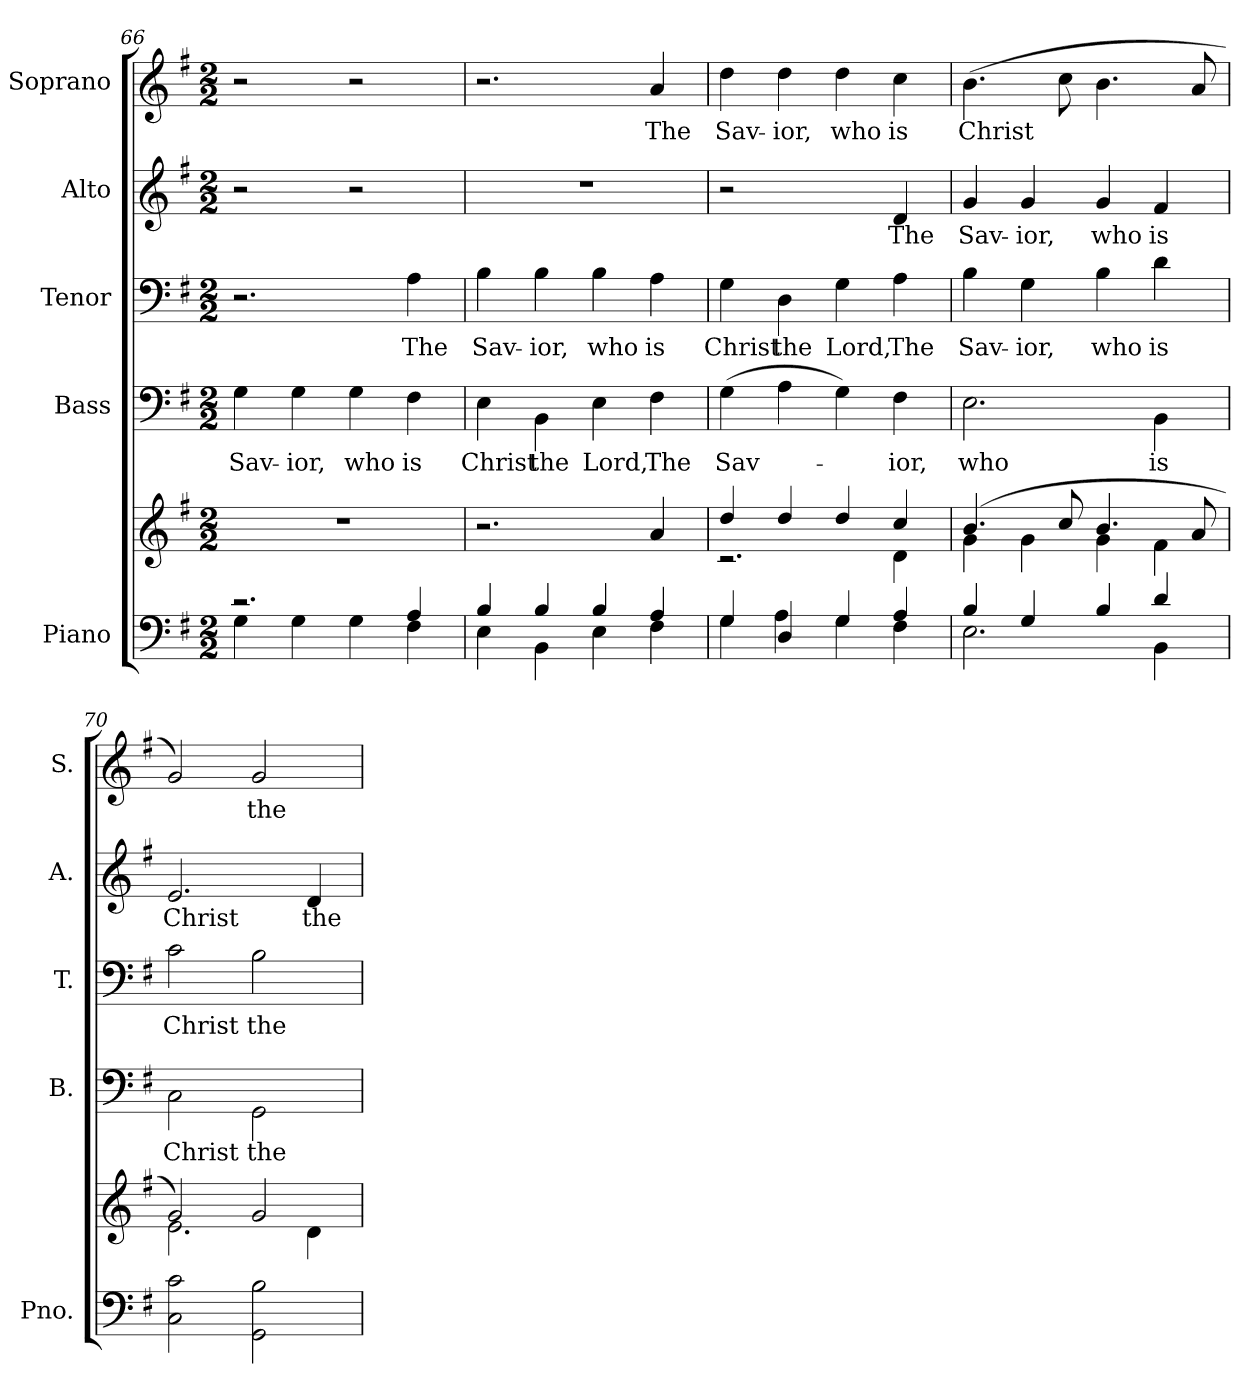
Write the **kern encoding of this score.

**kern	**kern	**kern	**text	**kern	**text	**kern	**text	**kern	**text
*part5	*part5	*part4	*part4	*part3	*part3	*part2	*part2	*part1	*part1
*staff6	*staff5	*staff4	*staff4	*staff3	*staff3	*staff2	*staff2	*staff1	*staff1
*I"Piano	*	*I"Bass	*	*I"Tenor	*	*I"Alto	*	*I"Soprano	*
*I'Pno.	*	*I'B.	*	*I'T.	*	*I'A.	*	*I'S.	*
!!LO:PB:g=z
*clefF4	*clefG2	*clefF4	*	*clefF4	*	*clefG2	*	*clefG2	*
*k[f#]	*k[f#]	*k[f#]	*	*k[f#]	*	*k[f#]	*	*k[f#]	*
*G:	*G:	*G:	*	*G:	*	*G:	*	*G:	*
*M2/2	*M2/2	*M2/2	*	*M2/2	*	*M2/2	*	*M2/2	*
=66	=66	=66	=66	=66	=66	=66	=66	=66	=66
*^	*	*	*	*	*	*	*	*	*
!	!	!	!	!LO:LY:b:color=#000000	!	!	!	!	!	!
2.r	4Gi\	1r	4Gi\	Sav-	2.r	.	2r	.	2r	.
!	!	!	!	!LO:LY:b:color=#000000	!	!	!	!	!	!
.	4Gi\	.	4Gi\	-ior,	.	.	.	.	.	.
!	!	!	!	!LO:LY:b:color=#000000	!	!	!	!	!	!
.	4Gi\	.	4Gi\	who	.	.	2r	.	2r	.
!	!	!	!	!LO:LY:b:color=#000000	!	!	!	!	!	!
!	!	!	!	!	!	!LO:LY:b:color=#000000	!	!	!	!
4Ai/	4F#i\	.	4F#i\	is	4Ai\	The	.	.	.	.
=67	=67	=67	=67	=67	=67	=67	=67	=67	=67	=67
!	!	!	!	!LO:LY:b:color=#000000	!	!	!	!	!	!
!	!	!	!	!	!	!LO:LY:b:color=#000000	!	!	!	!
4Bi/	4Ei\	2.r	4Ei\	Christ	4Bi\	Sav-	1r	.	2.r	.
!	!	!	!	!LO:LY:b:color=#000000	!	!	!	!	!	!
!	!	!	!	!	!	!LO:LY:b:color=#000000	!	!	!	!
4Bi/	4BBi\	.	4BBi\	the	4Bi\	-ior,	.	.	.	.
!	!	!	!	!LO:LY:b:color=#000000	!	!	!	!	!	!
!	!	!	!	!	!	!LO:LY:b:color=#000000	!	!	!	!
4Bi/	4Ei\	.	4Ei\	Lord,	4Bi\	who	.	.	.	.
!	!	!	!	!LO:LY:b:color=#000000	!	!	!	!	!	!
!	!	!	!	!	!	!LO:LY:b:color=#000000	!	!	!	!
!	!	!	!	!	!	!	!	!	!	!LO:LY:b:color=#000000
4Ai/	4F#i\	4ai/	4F#i\	The	4Ai\	is	.	.	4ai/	The
=68	=68	=68	=68	=68	=68	=68	=68	=68	=68	=68
*	*	*^	*	*	*	*	*	*	*	*
!	!	!	!	!	!LO:LY:b:color=#000000	!	!	!	!	!	!
!	!	!	!	!	!	!	!LO:LY:b:color=#000000	!	!	!	!
!	!	!	!	!	!	!	!	!	!	!	!LO:LY:b:color=#000000
4Gi/	4Gi\	4ddi/	2.r	(4Gi\	Sav-	4Gi\	Christ	2r	.	4ddi\	Sav-
!	!	!	!	!	!	!	!LO:LY:b:color=#000000	!	!	!	!
!	!	!	!	!	!	!	!	!	!	!	!LO:LY:b:color=#000000
4Di/	4Ai\	4ddi/	.	4Ai\	.	4Di\	the	.	.	4ddi\	-ior,
!	!	!	!	!	!	!	!LO:LY:b:color=#000000	!	!	!	!
!	!	!	!	!	!	!	!	!	!	!	!LO:LY:b:color=#000000
4Gi/	4Gi\	4ddi/	.	4Gi\)	.	4Gi\	Lord,	4ryy	.	4ddi\	who
!	!	!	!	!	!LO:LY:b:color=#000000	!	!	!	!	!	!
!	!	!	!	!	!	!	!LO:LY:b:color=#000000	!	!	!	!
!	!	!	!	!	!	!	!	!	!LO:LY:b:color=#000000	!	!
!	!	!	!	!	!	!	!	!	!	!	!LO:LY:b:color=#000000
4Ai/	4F#i\	4cci/	4di\	4F#i\	-ior,	4Ai\	The	4di/	The	4cci\	is
=69	=69	=69	=69	=69	=69	=69	=69	=69	=69	=69	=69
!	!	!	!	!	!LO:LY:b:color=#000000	!	!	!	!	!	!
!	!	!	!	!	!	!	!LO:LY:b:color=#000000	!	!	!	!
!	!	!	!	!	!	!	!	!	!LO:LY:b:color=#000000	!	!
!	!	!	!	!	!	!	!	!	!	!	!LO:LY:b:color=#000000
4Bi/	2.Ei\	(4.bi/	4gi\	2.Ei\	who	4Bi\	Sav-	4gi/	Sav-	(4.bi\	Christ
!	!	!	!	!	!	!	!LO:LY:b:color=#000000	!	!	!	!
!	!	!	!	!	!	!	!	!	!LO:LY:b:color=#000000	!	!
4Gi/	.	.	4gi\	.	.	4Gi\	-ior,	4gi/	-ior,	.	.
.	.	8cci/	.	.	.	.	.	.	.	8cci\	.
!	!	!	!	!	!	!	!LO:LY:b:color=#000000	!	!	!	!
!	!	!	!	!	!	!	!	!	!LO:LY:b:color=#000000	!	!
4Bi/	.	4.bi/	4gi\	.	.	4Bi\	who	4gi/	who	4.bi\	.
!	!	!	!	!	!LO:LY:b:color=#000000	!	!	!	!	!	!
!	!	!	!	!	!	!	!LO:LY:b:color=#000000	!	!	!	!
!	!	!	!	!	!	!	!	!	!LO:LY:b:color=#000000	!	!
4di/	4BBi\	.	4f#i\	4BBi\	is	4di\	is	4f#i/	is	.	.
.	.	8ai/	.	.	.	.	.	.	.	8ai/	.
*v	*v	*	*	*	*	*	*	*	*	*	*
!!LO:PB:g=z
=70	=70	=70	=70	=70	=70	=70	=70	=70	=70	=70
!	!	!	!	!LO:LY:b:color=#000000	!	!	!	!	!	!
!	!	!	!	!	!	!LO:LY:b:color=#000000	!	!	!	!
!	!	!	!	!	!	!	!	!LO:LY:b:color=#000000	!	!
2Ci\ 2ci	2gi/)	2.ei\	2Ci\	Christ	2ci\	Christ	2.ei/	Christ	2gi/)	.
!	!	!	!	!LO:LY:b:color=#000000	!	!	!	!	!	!
!	!	!	!	!	!	!LO:LY:b:color=#000000	!	!	!	!
!	!	!	!	!	!	!	!	!	!	!LO:LY:b:color=#000000
2GGi\ 2Bi	2gi/	.	2GGi\	the	2Bi\	the	.	.	2gi/	the
!	!	!	!	!	!	!	!	!LO:LY:b:color=#000000	!	!
.	.	4di\	.	.	.	.	4di/	the	.	.
*	*v	*v	*	*	*	*	*	*	*	*
=	=	=	=	=	=	=	=	=	=
*-	*-	*-	*-	*-	*-	*-	*-	*-	*-
